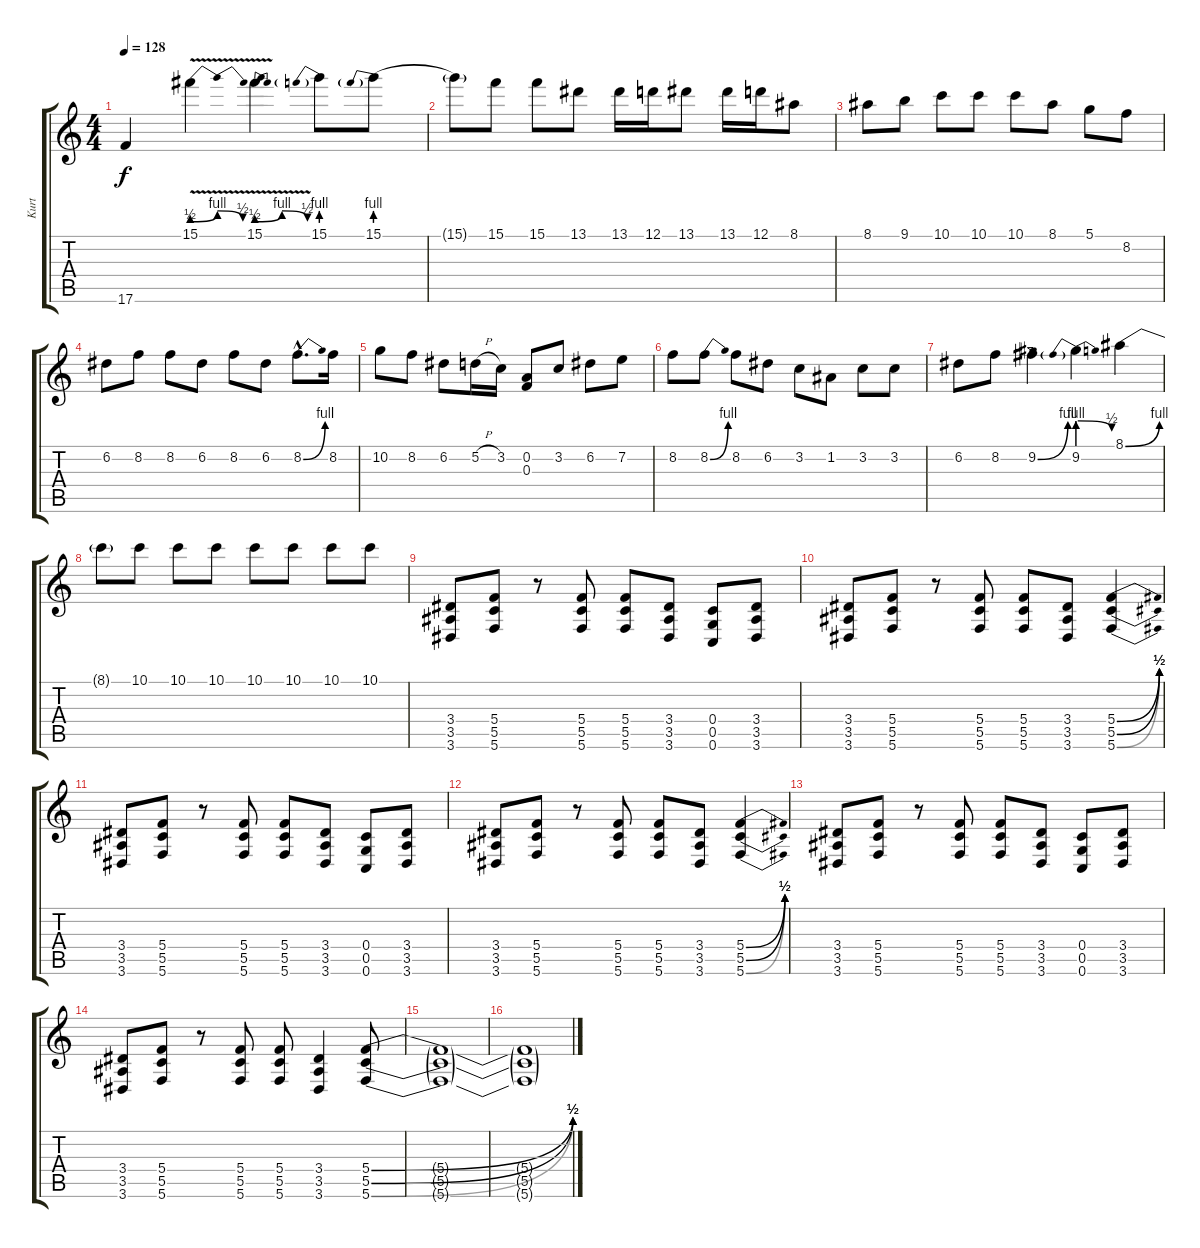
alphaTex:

\track ("Kurt" "Kurt") {instrument distortionguitar}
\staff {score tabs}
\tuning (D4 A3 F3 C3 G2 C2) {hide}
\ts (4 4)
\tempo 128
\clef g2
\ks c
17.6{t}.4{dy f} 15.1{be (bendrelease 0 2 30 4 30 4 60 2) v}.4 15.1{be (bendrelease 0 2 30 4 30 4 60 2) v}.4 15.1{be (prebend 0 4 60 4)}.8 15.1{be (prebend 0 4 60 4)}.8 |
15.1{t}.8 15.1.8 15.1.8 13.1.8 13.1.16 12.1.16 13.1.8 13.1.16 12.1.16 8.1.8 |
8.1.8 9.1.8 10.1.8 10.1.8 10.1.8 8.1.8 5.1.8 8.2.8 |
6.2.8 8.2.8 8.2.8 6.2.8 8.2.8 6.2.8 8.2{be (bend 0 0 60 4) hac}.8{d} 8.2.16 |
10.2.8 8.2.8 6.2.8 5.2{h}.16 3.2.16 (0.2 0.3).8 3.2.8 6.2.8 7.2.8 |
8.2.8 8.2{be (bend 0 0 60 4)}.8 8.2.8 6.2.8 3.2.8 1.2.8 3.2.8 3.2.8 |
6.2.8 8.2.8 9.2{be (bend 0 0 60 4)}.4 9.2{be (prebendrelease 0 4 60 2)}.4 8.1{be (bend 0 0 60 4)}.4 |
8.1{t}.8 10.1.8 10.1.8 10.1.8 10.1.8 10.1.8 10.1.8 10.1.8 |
(3.4 3.5 3.6).8 (5.4 5.5 5.6).8 r.8 (5.4 5.5 5.6).8 (5.4 5.5 5.6).8 (3.4 3.5 3.6).8 (0.4 0.5 0.6).8 (3.4 3.5 3.6).8 |
(3.4 3.5 3.6).8 (5.4 5.5 5.6).8 r.8 (5.4 5.5 5.6).8 (5.4 5.5 5.6).8 (3.4 3.5 3.6).8 (5.4{be (bend 0 0 60 2)} 5.5{be (bend 0 0 60 2)} 5.6{be (bend 0 0 60 2)}).4 |
(3.4 3.5 3.6).8 (5.4 5.5 5.6).8 r.8 (5.4 5.5 5.6).8 (5.4 5.5 5.6).8 (3.4 3.5 3.6).8 (0.4 0.5 0.6).8 (3.4 3.5 3.6).8 |
(3.4 3.5 3.6).8 (5.4 5.5 5.6).8 r.8 (5.4 5.5 5.6).8 (5.4 5.5 5.6).8 (3.4 3.5 3.6).8 (5.4{be (bend 0 0 60 2)} 5.5{be (bend 0 0 60 2)} 5.6{be (bend 0 0 60 2)}).4 |
(3.4 3.5 3.6).8 (5.4 5.5 5.6).8 r.8 (5.4 5.5 5.6).8 (5.4 5.5 5.6).8 (3.4 3.5 3.6).8 (0.4 0.5 0.6).8 (3.4 3.5 3.6).8 |
(3.4 3.5 3.6).8 (5.4 5.5 5.6).8 r.8 (5.4 5.5 5.6).8 (5.4 5.5 5.6).8 (3.4 3.5 3.6).4 (5.4{be (bend 0 0 60 2)} 5.5{be (bend 0 0 60 2)} 5.6{be (bend 0 0 60 2)}).8 |
(5.4{t} 5.5{t} 5.6{t}).1 |
(5.4{t} 5.5{t} 5.6{t}).1
